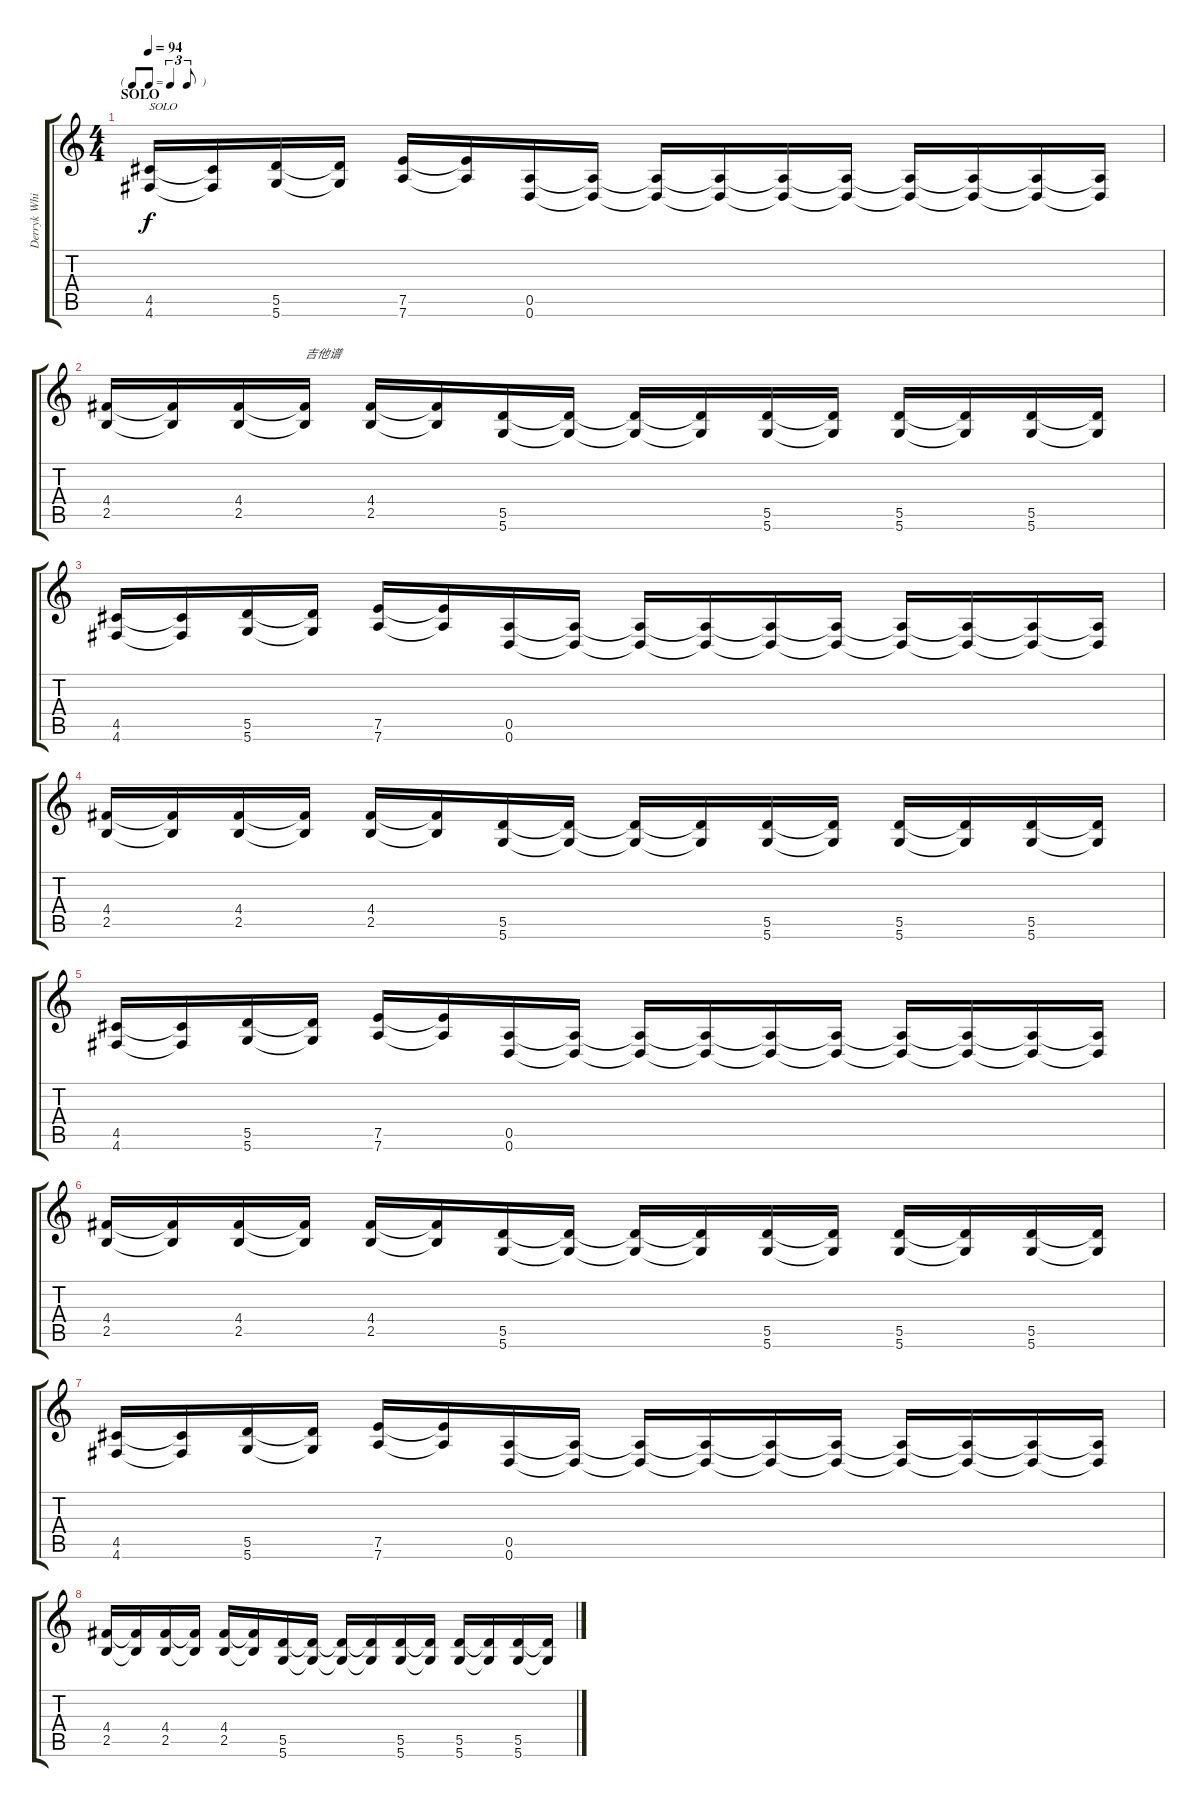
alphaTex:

\track ("Derryk Whibley \"Bizzy D\"      (gtr 1)" "Derryk Whi") {instrument distortionguitar}
\staff {score tabs}
\tuning (E4 B3 G3 D3 A2 D2) {hide}
\ts (4 4)
\tf triplet8th
\section ("" "SOLO")
\tempo 94
\clef g2
\ks c
(4.5 4.6).16{txt "SOLO" dy f} (4.5{t} 4.6{t}).16 (5.5 5.6).16 (5.5{t} 5.6{t}).16 (7.5 7.6).16 (7.5{t} 7.6{t}).16 (0.5 0.6).16 (0.5{t} 0.6{t}).16 (0.5{t} 0.6{t}).16 (0.5{t} 0.6{t}).16 (0.5{t} 0.6{t}).16 (0.5{t} 0.6{t}).16 (0.5{t} 0.6{t}).16 (0.5{t} 0.6{t}).16 (0.5{t} 0.6{t}).16 (0.5{t} 0.6{t}).16 |
(4.4 2.5).16 (4.4{t} 2.5{t}).16 (4.4 2.5).16 (4.4{t} 2.5{t}).16{txt "吉他谱"} (4.4 2.5).16 (4.4{t} 2.5{t}).16 (5.5 5.6).16 (5.5{t} 5.6{t}).16 (5.5{t} 5.6{t}).16 (5.5{t} 5.6{t}).16 (5.5 5.6).16 (5.5{t} 5.6{t}).16 (5.5 5.6).16 (5.5{t} 5.6{t}).16 (5.5 5.6).16 (5.5{t} 5.6{t}).16 |
(4.5 4.6).16 (4.5{t} 4.6{t}).16 (5.5 5.6).16 (5.5{t} 5.6{t}).16 (7.5 7.6).16 (7.5{t} 7.6{t}).16 (0.5 0.6).16 (0.5{t} 0.6{t}).16 (0.5{t} 0.6{t}).16 (0.5{t} 0.6{t}).16 (0.5{t} 0.6{t}).16 (0.5{t} 0.6{t}).16 (0.5{t} 0.6{t}).16 (0.5{t} 0.6{t}).16 (0.5{t} 0.6{t}).16 (0.5{t} 0.6{t}).16 |
(4.4 2.5).16 (4.4{t} 2.5{t}).16 (4.4 2.5).16 (4.4{t} 2.5{t}).16 (4.4 2.5).16 (4.4{t} 2.5{t}).16 (5.5 5.6).16 (5.5{t} 5.6{t}).16 (5.5{t} 5.6{t}).16 (5.5{t} 5.6{t}).16 (5.5 5.6).16 (5.5{t} 5.6{t}).16 (5.5 5.6).16 (5.5{t} 5.6{t}).16 (5.5 5.6).16 (5.5{t} 5.6{t}).16 |
(4.5 4.6).16 (4.5{t} 4.6{t}).16 (5.5 5.6).16 (5.5{t} 5.6{t}).16 (7.5 7.6).16 (7.5{t} 7.6{t}).16 (0.5 0.6).16 (0.5{t} 0.6{t}).16 (0.5{t} 0.6{t}).16 (0.5{t} 0.6{t}).16 (0.5{t} 0.6{t}).16 (0.5{t} 0.6{t}).16 (0.5{t} 0.6{t}).16 (0.5{t} 0.6{t}).16 (0.5{t} 0.6{t}).16 (0.5{t} 0.6{t}).16 |
(4.4 2.5).16 (4.4{t} 2.5{t}).16 (4.4 2.5).16 (4.4{t} 2.5{t}).16 (4.4 2.5).16 (4.4{t} 2.5{t}).16 (5.5 5.6).16 (5.5{t} 5.6{t}).16 (5.5{t} 5.6{t}).16 (5.5{t} 5.6{t}).16 (5.5 5.6).16 (5.5{t} 5.6{t}).16 (5.5 5.6).16 (5.5{t} 5.6{t}).16 (5.5 5.6).16 (5.5{t} 5.6{t}).16 |
(4.5 4.6).16 (4.5{t} 4.6{t}).16 (5.5 5.6).16 (5.5{t} 5.6{t}).16 (7.5 7.6).16 (7.5{t} 7.6{t}).16 (0.5 0.6).16 (0.5{t} 0.6{t}).16 (0.5{t} 0.6{t}).16 (0.5{t} 0.6{t}).16 (0.5{t} 0.6{t}).16 (0.5{t} 0.6{t}).16 (0.5{t} 0.6{t}).16 (0.5{t} 0.6{t}).16 (0.5{t} 0.6{t}).16 (0.5{t} 0.6{t}).16 |
(4.4 2.5).16 (4.4{t} 2.5{t}).16 (4.4 2.5).16 (4.4{t} 2.5{t}).16 (4.4 2.5).16 (4.4{t} 2.5{t}).16 (5.5 5.6).16 (5.5{t} 5.6{t}).16 (5.5{t} 5.6{t}).16 (5.5{t} 5.6{t}).16 (5.5 5.6).16 (5.5{t} 5.6{t}).16 (5.5 5.6).16 (5.5{t} 5.6{t}).16 (5.5 5.6).16 (5.5{t} 5.6{t}).16
